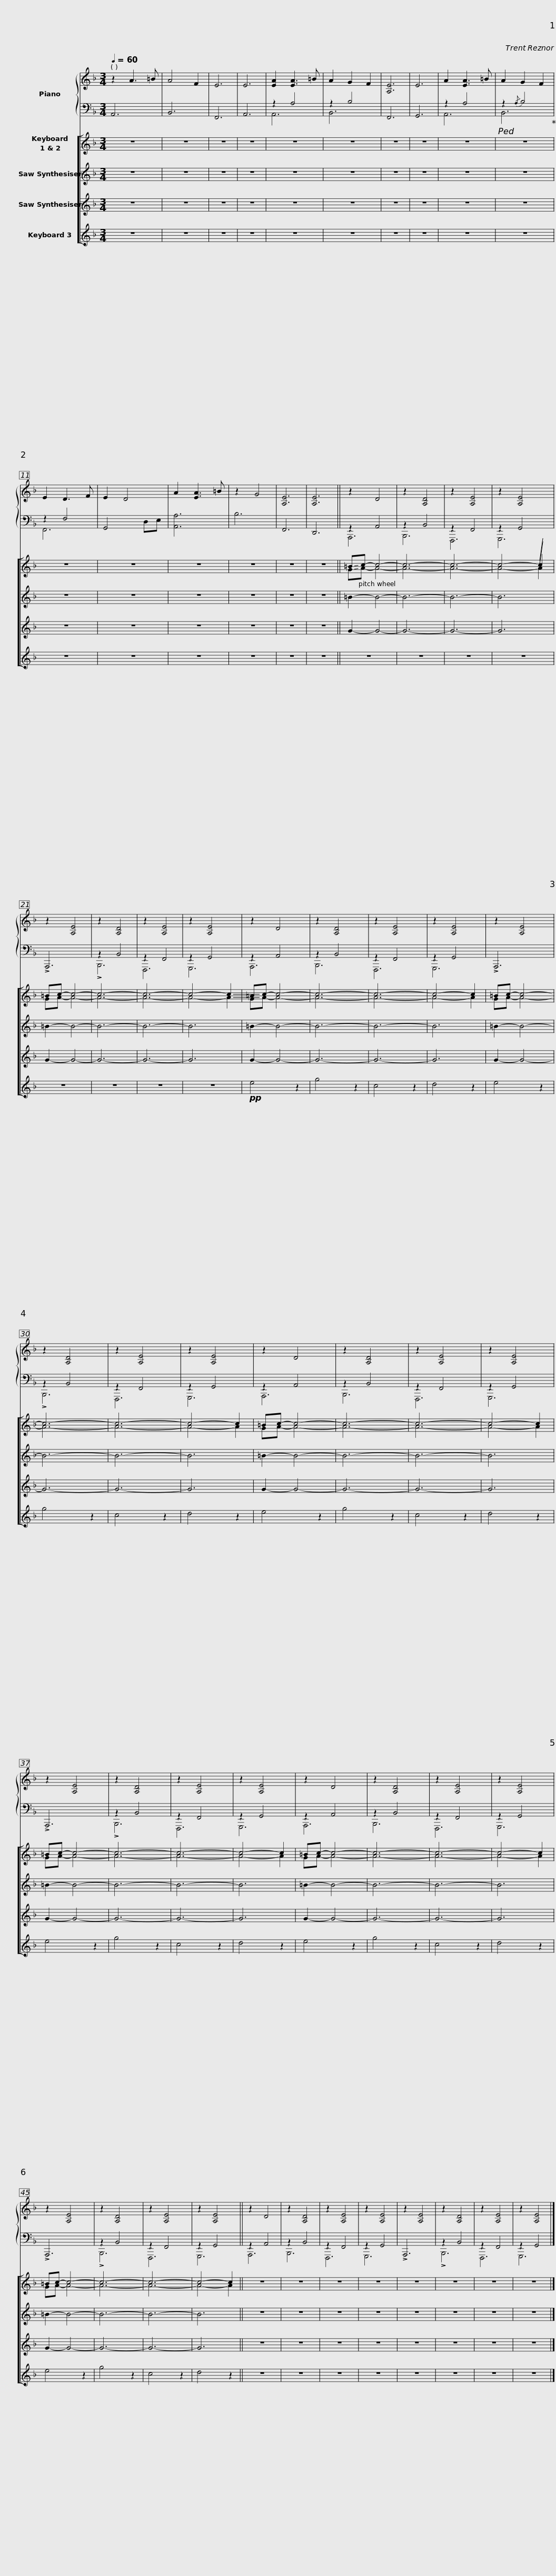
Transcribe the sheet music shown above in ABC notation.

X:1
%%score { 1 | ( 2 3 ) } [ ( 4 5 ) 6 7 8 ]
L:1/8
Q:1/4=60
M:3/4
I:linebreak $
K:F
V:1 treble
V:2 bass
V:3 bass
V:4 treble
V:5 treble
V:6 treble
V:7 treble
V:8 treble
V:1
 z2 A3 =B | A4 F2 | E6 | E6 | [EA]2 [EA]3 =B | %5
 A2 G2 F2 | [A,E]6 | E6 |$ A2 [EA]3 =B | A2 G2 F2 | %10
 E2 D3 F | E2 D4 | A2 [EA]3 =B | z2 G4 | [A,E]6 | %15
 [A,E]6 ||$ z2 D4 | z2 [A,D]4 | z2 [A,E]4 | z2 [A,E]4 | %20
 z2 [A,E]4 | z2 [A,D]4 | z2 [A,E]4 | z2 [A,E]4 |$ z2 D4 | %25
 z2 [A,D]4 | z2 [A,E]4 | z2 [A,E]4 | z2 [A,E]4 | z2 [A,D]4 | %30
 z2 [A,E]4 | z2 [A,E]4 |$ z2 D4 | z2 [A,D]4 | z2 [A,E]4 | %35
 z2 [A,E]4 | z2 [A,E]4 | z2 [A,D]4 | z2 [A,E]4 | z2 [A,E]4 |$ %40
 z2 D4 | z2 [A,D]4 | z2 [A,E]4 | z2 [A,E]4 | z2 [A,E]4 | %45
 z2 [A,D]4 | z2 [A,E]4 | z2 [A,E]4 ||$ z2 D4 | z2 [A,D]4 | %50
 z2 [A,E]4 | z2 [A,E]4 | z2 [A,E]4 | z2 [A,D]4 | z2 [A,E]4 | %55
 z2 [A,E]4 |] %56
V:2
 A,,6 | B,,6 | F,,6 | A,,6 | z2 A,4 | %5
 z2 B,4 | F,,6 | G,,6 |$ z2 A,4 |!ped! z2{/A,} B,4!ped-up! | %10
 z2 F,4 | G,,4 D,E, | [A,,A,]6 | B,6 | F,,6 | %15
 D,,6 ||$ z2 A,,4 | z2 B,,4 | z2 F,,4 | z2 G,,4 | %20
 !>!A,,,6 | z2 B,,4 | z2 F,,4 | z2 G,,4 |$ z2 A,,4 | %25
 z2 B,,4 | z2 F,,4 | z2 G,,4 | !>!A,,,6 | z2 B,,4 | %30
 z2 F,,4 | z2 G,,4 |$ z2 A,,4 | z2 B,,4 | z2 F,,4 | %35
 z2 G,,4 | !>!A,,,6 | z2 B,,4 | z2 F,,4 | z2 G,,4 |$ %40
 z2 A,,4 | z2 B,,4 | z2 F,,4 | z2 G,,4 | !>!A,,,6 | %45
 z2 B,,4 | z2 F,,4 | z2 G,,4 ||$ z2 A,,4 | z2 B,,4 | %50
 z2 F,,4 | z2 G,,4 | !>!A,,,6 | z2 B,,4 | z2 F,,4 | %55
 z2 G,,4 |] %56
V:3
 x6 | x6 | x6 | x6 | A,,6 | %5
 B,,6 | x6 | x6 |$ A,,6 | B,,6 | %10
 F,,6 | x6 | x6 | x6 | x6 | %15
 x6 ||$ A,,,6 | B,,,6 | F,,,6 | G,,,6 | %20
 x6 | !>!B,,,6 | F,,,6 | G,,,6 |$ A,,,6 | %25
 B,,,6 | F,,,6 | G,,,6 | x6 | !>!B,,,6 | %30
 F,,,6 | G,,,6 |$ A,,,6 | B,,,6 | F,,,6 | %35
 G,,,6 | x6 | !>!B,,,6 | F,,,6 | G,,,6 |$ %40
 A,,,6 | B,,,6 | F,,,6 | G,,,6 | x6 | %45
 !>!B,,,6 | F,,,6 | G,,,6 ||$ A,,,6 | B,,,6 | %50
 F,,,6 | G,,,6 | x6 | !>!B,,,6 | F,,,6 | %55
 G,,,6 |] %56
V:4
 z6 | z6 | z6 | z6 | z6 | %5
 z6 | z6 | z6 |$ z6 | z6 | %10
 z6 | z6 | z6 | z6 | z6 | %15
 z6 ||$ !-(!=B!-)!c- c4- | c6- | c6- | c4- !-(!c2 | %20
 !-(!=B!-)!c- c4- | c6- | c6- | c4- !-(!c2 |$ !-(!=B!-)!c- c4- | %25
 c6- | c6- | c4- !-(!c2 | !-(!=B!-)!c- c4- | c6- | %30
 c6- | c4- c2 |$ !-(!=B!-)!c- c4- | c6- | c6- | %35
 c4- !-(!c2 | !-(!=B!-)!c- c4- | c6- | c6- | c4- !-(!c2 |$ %40
 !-(!=B!-)!c- c4- | c6- | c6- | c4- !-(!c2 | !-(!=B!-)!c- c4- | %45
 c6- | c6- | c4- c2 ||$ z6 | z6 | %50
 z6 | z6 | z6 | z6 | z6 | %55
 z6 |] %56
V:5
 x6 | x6 | x6 | x6 | x6 | %5
 x6 | x6 | x6 |$ x6 | x6 | %10
 x6 | x6 | x6 | x6 | x6 | %15
 x6 ||$ !-(!G!-)!A- A4- | A6- | A6- | A4- !-(!A2 | %20
 !-(!G!-)!A- A4- | A6- | A6- | A4- !-(!A2 |$ !-(!G!-)!A- A4- | %25
 A6- | A6- | A4- !-(!A2 | !-(!G!-)!A- A4- | A6- | %30
 A6- | A4- A2 |$ !-(!G!-)!A- A4- | A6- | A6- | %35
 A4- !-(!A2 | !-(!G!-)!A- A4- | A6- | A6- | A4- !-(!A2 |$ %40
 !-(!G!-)!A- A4- | A6- | A6- | A4- !-(!A2 | !-(!G!-)!A- A4- | %45
 A6- | A6- | A4- A2 ||$ x6 | x6 | %50
 x6 | x6 | x6 | x6 | x6 | %55
 x6 |] %56
V:6
 z6 | z6 | z6 | z6 | z6 | %5
 z6 | z6 | z6 |$ z6 | z6 | %10
 z6 | z6 | z6 | z6 | z6 | %15
 z6 ||$ =B2- B4- | B6- | B6- | B6 | %20
 =B2- B4- | B6- | B6- | B6 |$ =B2- B4- | %25
 B6- | B6- | B6 | =B2- B4- | B6- | %30
 B6- | B6 |$ =B2- B4- | B6- | B6- | %35
 B6 | =B2- B4- | B6- | B6- | B6 |$ %40
 =B2- B4- | B6- | B6- | B6 | =B2- B4- | %45
 B6- | B6- | B6 ||$ z6 | z6 | %50
 z6 | z6 | z6 | z6 | z6 | %55
 z6 |] %56
V:7
 z6 | z6 | z6 | z6 | z6 | %5
 z6 | z6 | z6 |$ z6 | z6 | %10
 z6 | z6 | z6 | z6 | z6 | %15
 z6 ||$ G2- G4- | G6- | G6- | G6 | %20
 G2- G4- | G6- | G6- | G6 |$ G2- G4- | %25
 G6- | G6- | G6 | G2- G4- | G6- | %30
 G6- | G6 |$ G2- G4- | G6- | G6- | %35
 G6 | G2- G4- | G6- | G6- | G6 |$ %40
 G2- G4- | G6- | G6- | G6 | G2- G4- | %45
 G6- | G6- | G6 ||$ z6 | z6 | %50
 z6 | z6 | z6 | z6 | z6 | %55
 z6 |] %56
V:8
 z6 | z6 | z6 | z6 | z6 | %5
 z6 | z6 | z6 |$ z6 | z6 | %10
 z6 | z6 | z6 | z6 | z6 | %15
 z6 ||$ z6 | z6 | z6 | z6 | %20
 z6 | z6 | z6 | z6 |$!pp! e4 z2 | %25
 g4 z2 | c4 z2 | d4 z2 | e4 z2 | g4 z2 | %30
 c4 z2 | d4 z2 |$ e4 z2 | g4 z2 | c4 z2 | %35
 d4 z2 | e4 z2 | g4 z2 | c4 z2 | d4 z2 |$ %40
 e4 z2 | g4 z2 | c4 z2 | d4 z2 | e4 z2 | %45
 g4 z2 | c4 z2 | d4 z2 ||$ z6 | z6 | %50
 z6 | z6 | z6 | z6 | z6 | %55
 z6 |] %56
